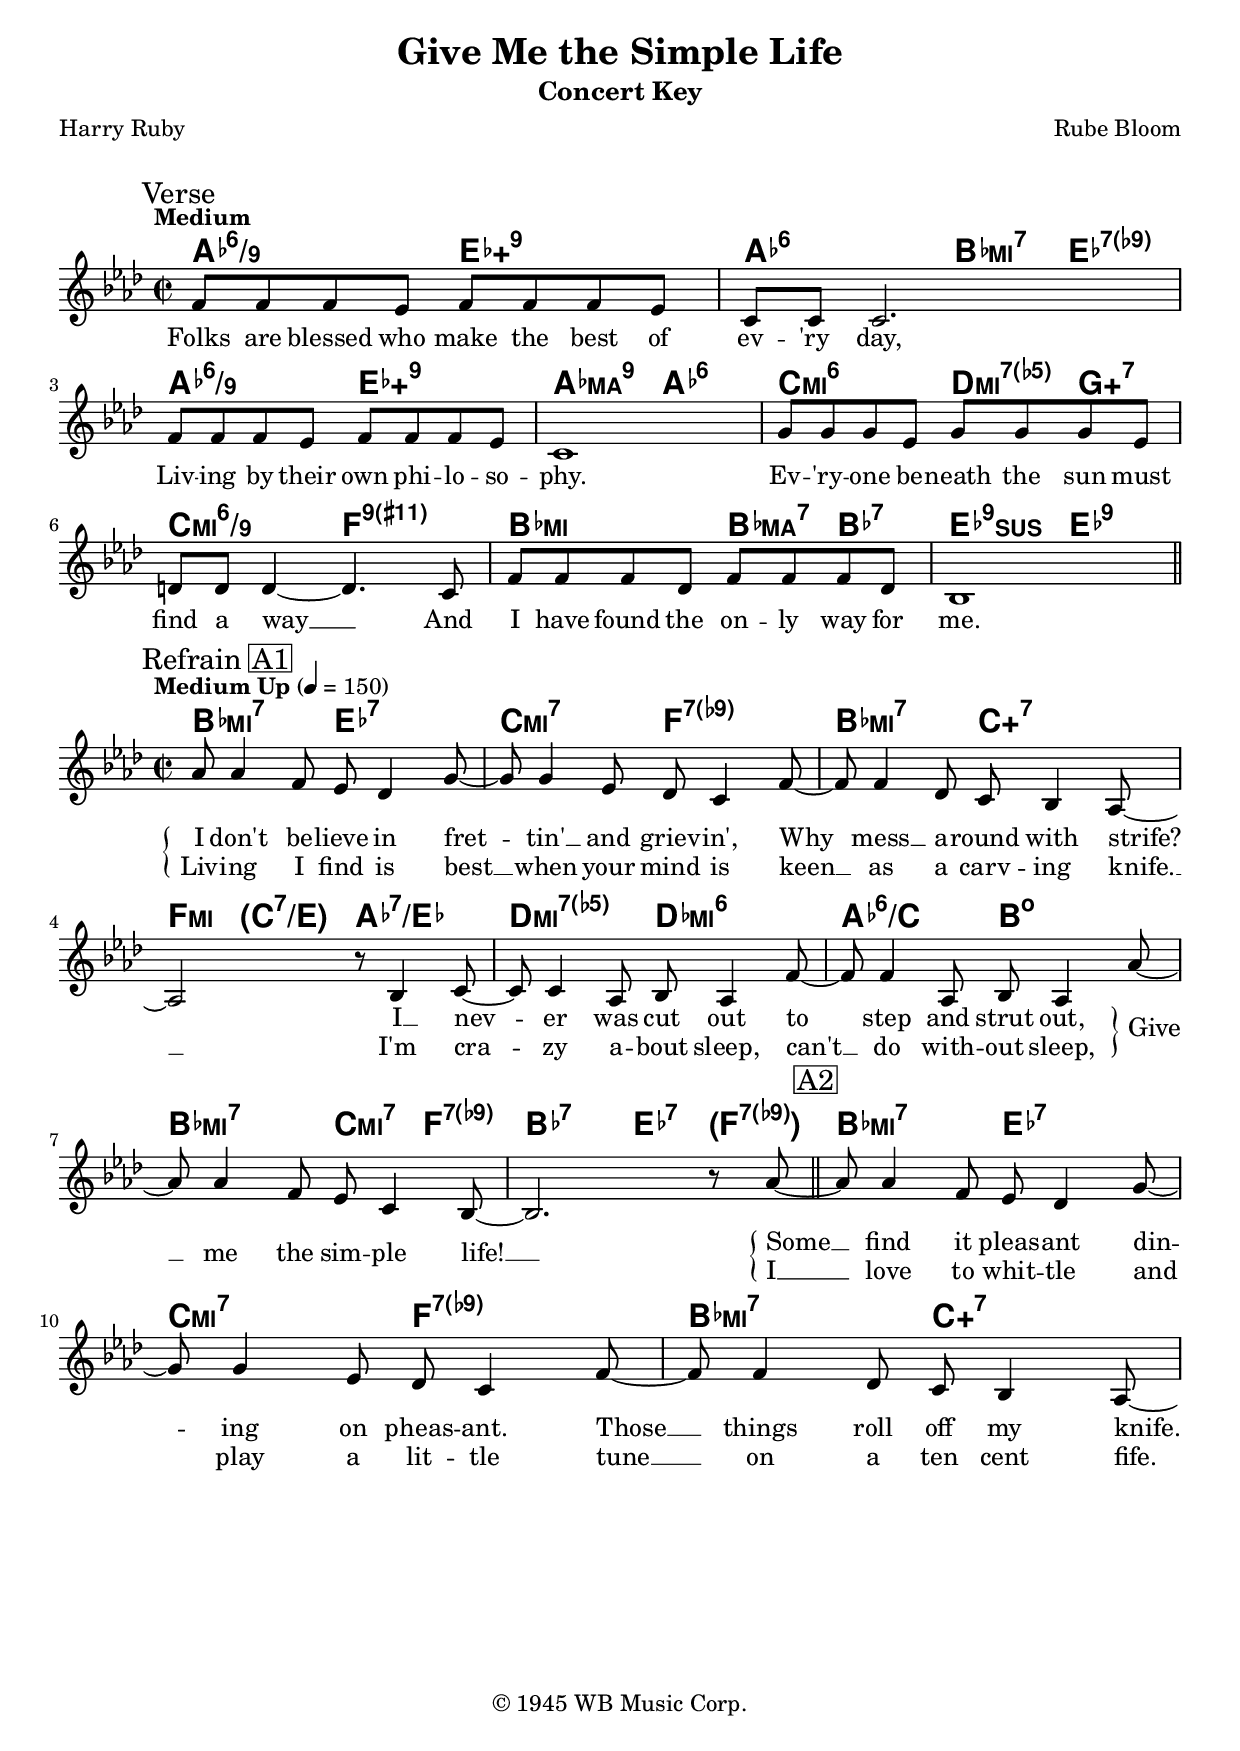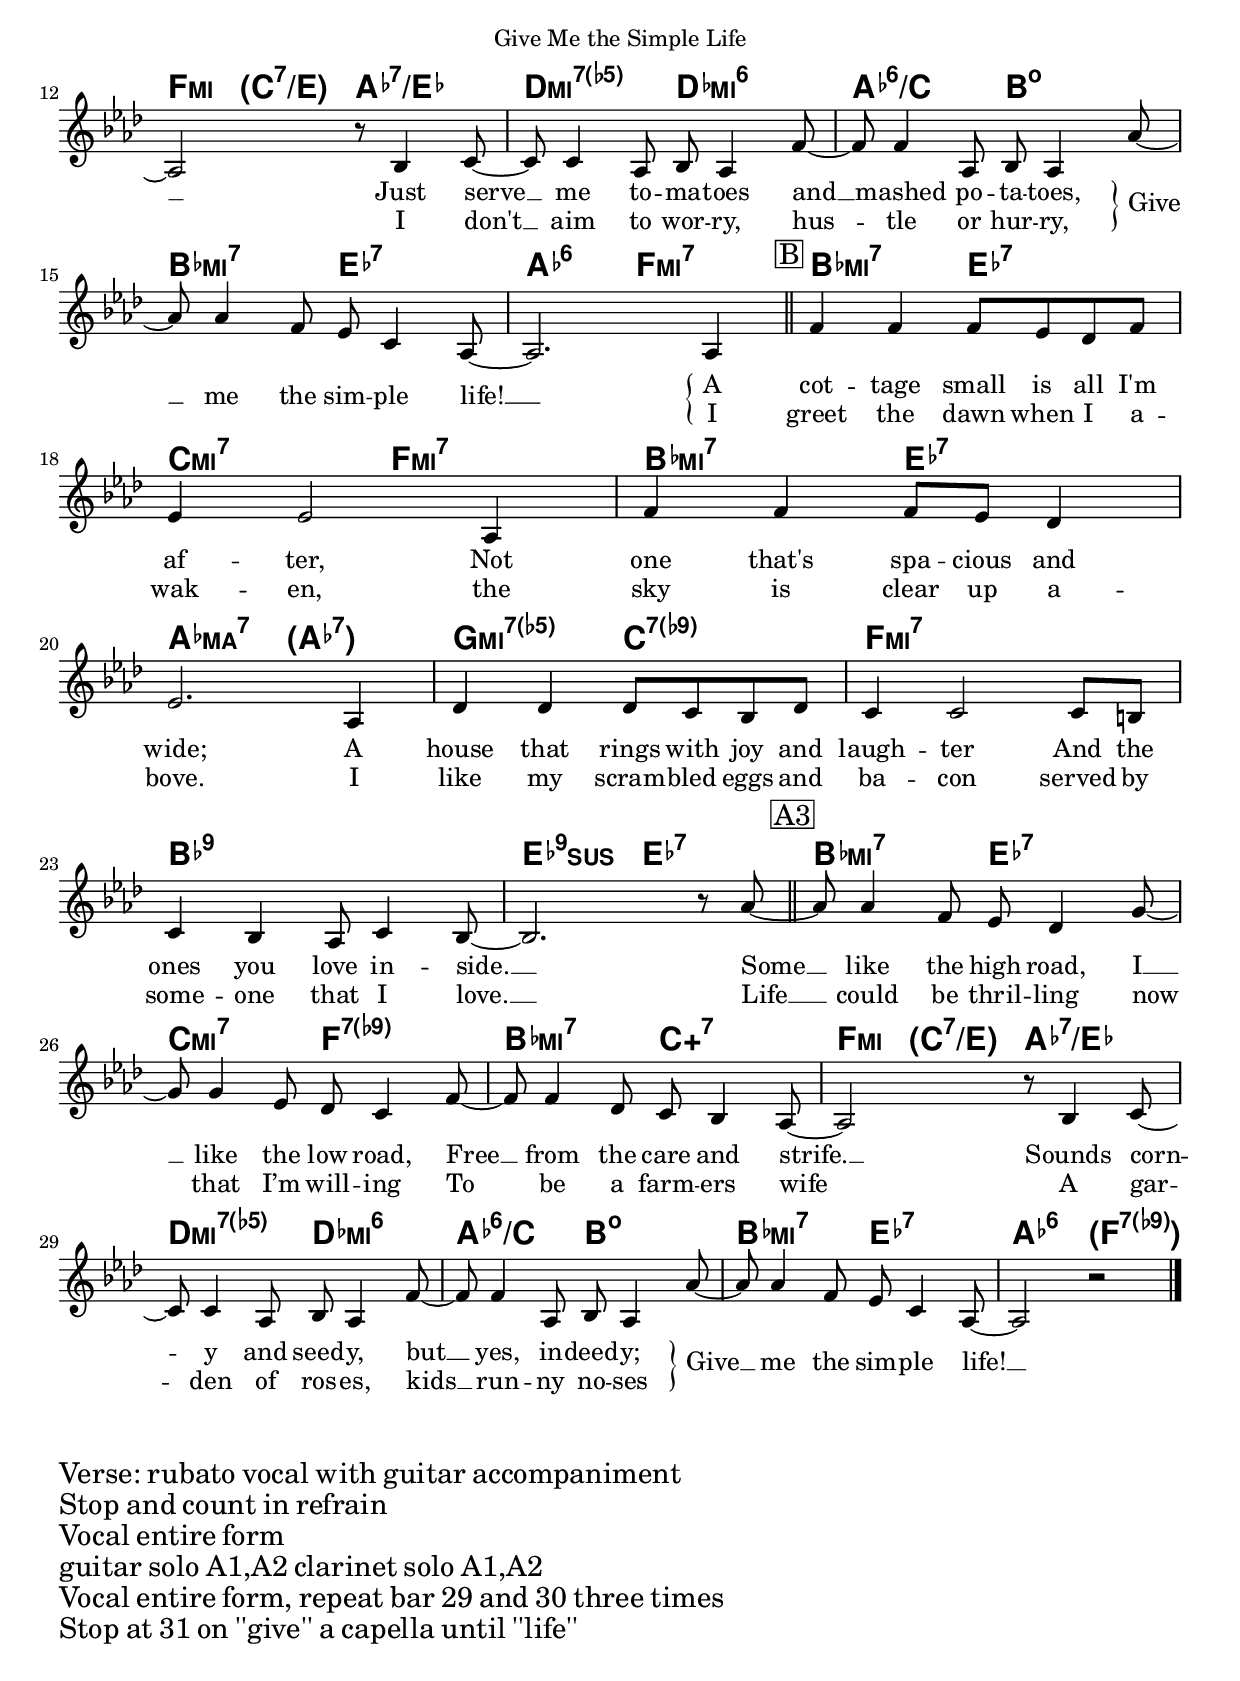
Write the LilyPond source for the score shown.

\version "2.24.0"

\include "english.ly"

instrument = "Concert Key"
whatKey = af,
whatClef = "treble"

showLyrics = ##t
maleSinger = ##f

%% -*- Mode: LilyPond -*-

\include "lead-sheets.ily"
dropLyrics = {
  \override LyricText.extra-offset = #'(0 . -1)
  \override LyricHyphen.extra-offset = #'(0 . -1)
  \override LyricExtender.extra-offset = #'(0 . -1)
  \override StanzaNumber.extra-offset = #'(0 . -1)
}

doneDropping = {
  \revert LyricText.extra-offset
  \revert LyricHyphen.extra-offset
  \revert LyricExtender.extra-offset
  \revert StanzaNumber.extra-offset
}

leftbrace = \set stanza = \markup {
  \hspace #1
  \translate #'(0 . -0.6) \left-brace #25 }

rightbrace = \set stanza = \markup {
  \hspace #1
  \translate #'(0 . 0.4) \right-brace #25 }

%%% lyricsbeforebrace = \lyricmode { Here are some ly -- rics }

%%% lyricsfrombrace = \lyricmode { Here come some more }

%%% melody = \relative c' { c d e f  g r4 f e d c }

%%% \score{
%%%   <<
%%%      \new Voice = m {\autoBeamOff \melody} 
%%%     \new Lyrics \lyricsto m  {\leftbrace \lyricsbeforebrace \rightbrace  \dropLyrics \lyricsfrombrace}
%%%     \new Lyrics \lyricsto m { \lyricsbeforebrace  }
%%%   >>
%%% }


\header {
  title = "Give Me the Simple Life"
  subtitle = \instrument
  poet = "Harry Ruby"
  composer = "Rube Bloom"
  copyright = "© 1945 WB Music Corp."
}

verseLyrics = \lyricmode {
Folks are blessed who make the best of ev -- 'ry day,
Liv -- ing by their own phi -- lo -- so -- phy.
Ev -- 'ry -- one be -- neath the sun must find a way __
And I have found the on -- ly way for me.
}

verseChords = \chordmode {
  ef2:6.9 bf2:9.3.5+ ef2:6 f4:m7 bf4:7.9-
  ef2:6.9 bf2:9.5+ ef2:maj9 ef2:6 g2:m6 a4:m7.5- d4:7.5+
  g2:m6.9 c2:9.11+ f2:m f4:maj7 f4:7 bf2:sus9 bf2:9
}

verseKey = ef

verseMelody = \relative f'' {
  \time 2/2
  \key \verseKey \major
  \clef \whatClef

  \mark \markup{ "Verse" }

  \tempo "Medium"

  c8 c8 c8 bf8 c8 c8 c8 bf8 | g8 g8 g2. |
  c8 c8 c8 bf8 c8 c8 c8 bf8 | g1 | d'8 d8 d8 bf8 d8 d8 d8 bf8 |
  a8 a8 a4~ a4. g8 | c8 c8 c8 af8 c8 c8 c8 af8 | f1 |
  \bar "||"
}

refrainLyricsAOneOne = \lyricmode {
  I don't be -- lieve in fret -- tin' __ and griev -- in',
  Why mess __ a -- round with strife?
  I __ nev -- er was cut out to step and strut out,
}

refrainLyricsAOneTwo = \lyricmode {
  Liv -- ing I find is best __
  when your mind is keen __ as a carv -- ing knife. __
  I'm cra -- zy a -- bout sleep, 
  can't __ do with -- out sleep,
}

refrainLyricsTitle = \lyricmode {
  Give __ me the sim -- ple life! __
}

refrainLyricsATwoOne = \lyricmode {
Some __ find it pleas -- ant din -- ing on pheas -- ant.
Those __ things roll off my knife. __
Just serve __ me to -- ma -- toes and __ mashed po -- ta -- toes,
}

refrainLyricsATwoTwo = \lyricmode {
I __ love to whit -- tle and play a lit -- tle
tune __ on a ten cent fife.
I don't __ aim to wor -- ry, hus -- tle or hur -- ry,
}

refrainLyricsBOne = \lyricmode {
A cot -- tage small is all I'm af -- ter,
Not one that's spa -- cious and wide;
A house that rings with joy and laugh -- ter
And the ones you love in -- side. __
}

refrainLyricsBTwo = \lyricmode {
I greet the dawn when I a -- wak -- en,
the sky is clear up a -- bove.
I like my scram -- bled eggs and ba -- con
served by some -- one that I love. __
}

refrainLyricsAThreeOne = \lyricmode {
Some __ like the high road, I __ like the low road,
Free __ from the care and strife. __
Sounds corn -- y and seed -- y, but __ yes, in -- deed -- y;
}

refrainLyricsAThreeTwo =
#(if maleSinger
  #{
\lyricmode {
Life __ could be thrill -- ing with __ one who's will -- ing
to __ be a farm -- er's wife.
Kids call -- ing me pap -- py would __ make me hap -- py;
}
  #}
  #{
\lyricmode {
Life __ could be thril -- ling now that I’m will -- ing
To be a farm -- ers wife
A gar -- den of ros -- es, kids __ run -- ny no -- ses
}
  #}
  )

refrainChords = \chordmode {
  f2:m7 bf2:7 g2:m7 c2:7.9- f2:m7 g2:7.5+
  c4:m
  \set chordNameFunction = #begin-end-parenthesis-ignatzek-chord-names
  g4:7/b
  \unset chordNameFunction
  ef2:7/bf
  a2:m7.5- af2:m6 ef2:6/g gf2:dim7
  f2:m7 g4:m7 c4:7.9- f2:7 bf4:7
  \set chordNameFunction = #begin-end-parenthesis-ignatzek-chord-names
  c4:7.9-
  \unset chordNameFunction
  f2:m7 bf2:7
  g2:m7 c2:7.9- f2:m7 g2:7.5+ c4:m 
  \set chordNameFunction = #begin-end-parenthesis-ignatzek-chord-names
  g4:7/b
  \unset chordNameFunction
  ef2:7/bf
  a2:m7.5- af2:m6 ef2:6/g gf2:dim7 f2:m7 bf2:7
  ef2:6 c2:m7
  
  f2:m7 bf2:7 g2:m7 c2:m7
  f2:m7 bf2:7 ef2:maj7
  \set chordNameFunction = #begin-end-parenthesis-ignatzek-chord-names
  ef2:7
  \unset chordNameFunction
  d2:m7.5- g2:7.9- c1:m7
  f1:9 bf2:sus9 bf2:7
  
  f2:m7 bf2:7 g2:m7 c2:7.9-
  f2:m7 g2:7.5+
  c4:m 
  \set chordNameFunction = #begin-end-parenthesis-ignatzek-chord-names
  g4:7/b
  \unset chordNameFunction
  ef2:7/bf
  a2:m7.5- af2:m6 ef2:6/g gf2:dim7 f2:m7 bf2:7 ef2:6
  \set chordNameFunction = #begin-end-parenthesis-ignatzek-chord-names
  c2:7.9-
  \unset chordNameFunction
}

refrainKey = ef

refrainMelody = \relative f'' {
  \time 2/2
  \key \refrainKey \major
  \clef \whatClef
  \tempo "Medium Up" 4 = 150

  \set Score.currentBarNumber = #1

  \mark \markup{ "Refrain" \box "A1" }
  
  ef8 ef4 c8 bf8 af4 d8~ | d8 d4 bf8 af8 g4 c8~ | c8 c4 af8 g8 f4 ef8~ |
  ef2 r8 f4 g8~ | g8 g4 ef8 f8 ef4 c'8~ | c8 c4 ef,8 f8 ef4 ef'8~ |
  ef8 ef4 c8 bf8 g4 f8~ | f2. r8 ef'8~ |
  \bar "||"
  \mark \markup{ \box "A2" }

  ef8 ef4 c8 bf8 af4 d8~ |
  d8 d4 bf8 af8 g4 c8~ | c8 c4 af8 g8 f4 ef8~ |
    #(if showLyrics #{
      \pageBreak
      #} )
  ef2 r8 f4 g8~ |
  g8 g4 ef8 f8 ef4 c'8~ | c8 c4 ef,8 f8 ef4 ef'8~ |
  ef8 ef4 c8 bf8 g4 ef8~ |
  ef2. ef4 |
  \bar "||"

  \mark \markup{ \box "B" }
  
  c'4 c4 c8 bf8 af8 c8 | bf4 bf2 ef,4 |
  c'4 c4 c8 bf8 af4 |
  \break
  bf2. ef,4 | af4 af4 af8 g8 f8 af8 | g4 g2 g8 fs8 |
  \break
  g4 f4 ef8 g4 f8~ | f2. r8 ef'8~ |
  \bar "||"

  \mark \markup{ \box "A3" }
  
  ef8 ef4 c8 bf8 af4 d8~ | d8 d4 bf8 af8 g4 c8~ | c8 c4 af8 g8 f4 ef8~ |
  ef2 r8 f4 g8~ | g8 g4 ef8 f8 ef4 c'8~ | c8 c4 ef,8 f8 ef4 ef'8~ |
  ef8 ef4 c8 bf8 g4 ef8~ | ef2 r2 |


  \bar "|."
}

\include "paper.ily"

\markup {
  % Leave a gap after the header
  \vspace #1
}

\score {
  <<
    { \context ChordNames 
      {
      \override ChordName.font-size = #+3
      \override ChordName.font-series = #'bold
      \set chordChanges = ##t
     \transpose ef \whatKey {
       \verseChords
	}
      }
      }
    \new Staff {
      \context Voice = "voiceMelody" { 
	\noDoubleAccidentalMusic \transpose ef \whatKey {
	  \verseMelody
	  }
	}
    }
    #(if showLyrics #{
    \new Lyrics \lyricsto "voiceMelody"
    {
      \verseLyrics
    }
      #} )
  >>
  \layout { }
}

\score {
  <<
    { \context ChordNames 
      {
      \override ChordName.font-size = #+3
      \override ChordName.font-series = #'bold
      \set chordChanges = ##t
     \transpose ef \whatKey {
       \refrainChords
	}
      }
      }
    \new Staff {
      \context Voice = "voiceMelody" { 
	\noDoubleAccidentalMusic \transpose ef \whatKey {
	  \refrainMelody
	  }
	}
    }
    #(if showLyrics #{
    \new Lyrics \lyricsto "voiceMelody"
    {
      \leftbrace
    <<
     { \refrainLyricsAOneOne }
      \new Lyrics {
	\set associatedVoice = "voiceMelody"
	\refrainLyricsAOneTwo }
    >>
    \rightbrace 
      { \dropLyrics \refrainLyricsTitle \doneDropping }
      
      \leftbrace
    <<
     { \refrainLyricsATwoOne }
      \new Lyrics {
	\set associatedVoice = "voiceMelody"
	\refrainLyricsATwoTwo }
    >>
    \rightbrace 
      { \dropLyrics \refrainLyricsTitle \doneDropping }
      
      \leftbrace

    <<
     { \refrainLyricsBOne \refrainLyricsAThreeOne }
      \new Lyrics {
	\set associatedVoice = "voiceMelody"
	\refrainLyricsBTwo \refrainLyricsAThreeTwo }
    >>
    \rightbrace 
      { \dropLyrics \refrainLyricsTitle \doneDropping }
      


    }
     #}  )
  >>
  \layout { }
}

performanceNotes =
\markup {
  \column {
    \vspace #2
    \line { \huge { Verse: rubato vocal with guitar accompaniment } }
    \line { \huge { Stop and count in refrain } }
    \line { \huge { Vocal entire form } }
    \line { \huge { guitar solo A1,A2 clarinet solo A1,A2 } }
    \line { \huge { Vocal entire form, repeat bar 29 and 30 three times } }
    \line { \huge { Stop at 31 on ''give'' a capella until ''life'' } }
  }
}

\include "notes.ily"

